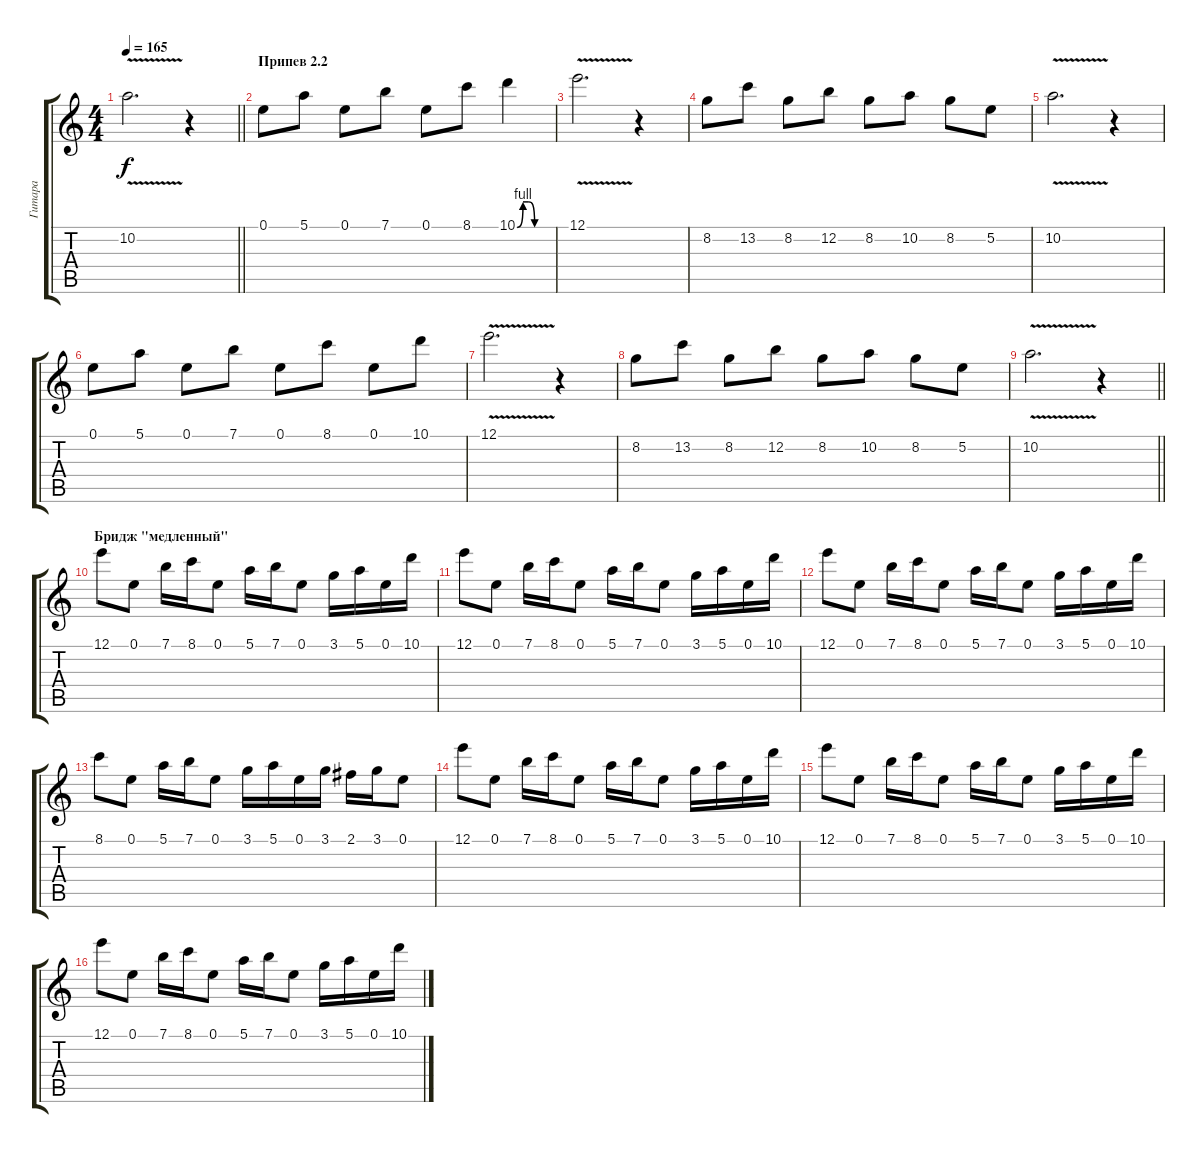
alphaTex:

\track ("Гитара" "Гитара") {instrument distortionguitar}
\staff {score tabs}
\tuning (E4 B3 G3 D3 A2 E2) {hide}
\ts (4 4)
\tempo 165
\clef g2
\barLineRight lightlight
\ks c
10.2{v}.2{d dy f} r.4 |
\section ("" "Припев 2.2")
0.1.8 5.1.8 0.1.8 7.1.8 0.1.8 8.1.8 10.1{be (custom 0 0 10 4 20 4 30 0 60 0)}.4 |
12.1{v}.2{d} r.4 |
8.2.8 13.2.8 8.2.8 12.2.8 8.2.8 10.2.8 8.2.8 5.2.8 |
10.2{v}.2{d} r.4 |
0.1.8 5.1.8 0.1.8 7.1.8 0.1.8 8.1.8 0.1.8 10.1.8 |
12.1{v}.2{d} r.4 |
8.2.8 13.2.8 8.2.8 12.2.8 8.2.8 10.2.8 8.2.8 5.2.8 |
\barLineRight lightlight
10.2{v}.2{d} r.4 |
\section ("" "Бридж \"медленный\"")
12.1.8 0.1.8 7.1.16 8.1.16 0.1.8 5.1.16 7.1.16 0.1.8 3.1.16 5.1.16 0.1.16 10.1.16 |
12.1.8 0.1.8 7.1.16 8.1.16 0.1.8 5.1.16 7.1.16 0.1.8 3.1.16 5.1.16 0.1.16 10.1.16 |
12.1.8 0.1.8 7.1.16 8.1.16 0.1.8 5.1.16 7.1.16 0.1.8 3.1.16 5.1.16 0.1.16 10.1.16 |
8.1.8 0.1.8 5.1.16 7.1.16 0.1.8 3.1.16 5.1.16 0.1.16 3.1.16 2.1.16 3.1.16 0.1.8 |
12.1.8 0.1.8 7.1.16 8.1.16 0.1.8 5.1.16 7.1.16 0.1.8 3.1.16 5.1.16 0.1.16 10.1.16 |
12.1.8 0.1.8 7.1.16 8.1.16 0.1.8 5.1.16 7.1.16 0.1.8 3.1.16 5.1.16 0.1.16 10.1.16 |
12.1.8 0.1.8 7.1.16 8.1.16 0.1.8 5.1.16 7.1.16 0.1.8 3.1.16 5.1.16 0.1.16 10.1.16
